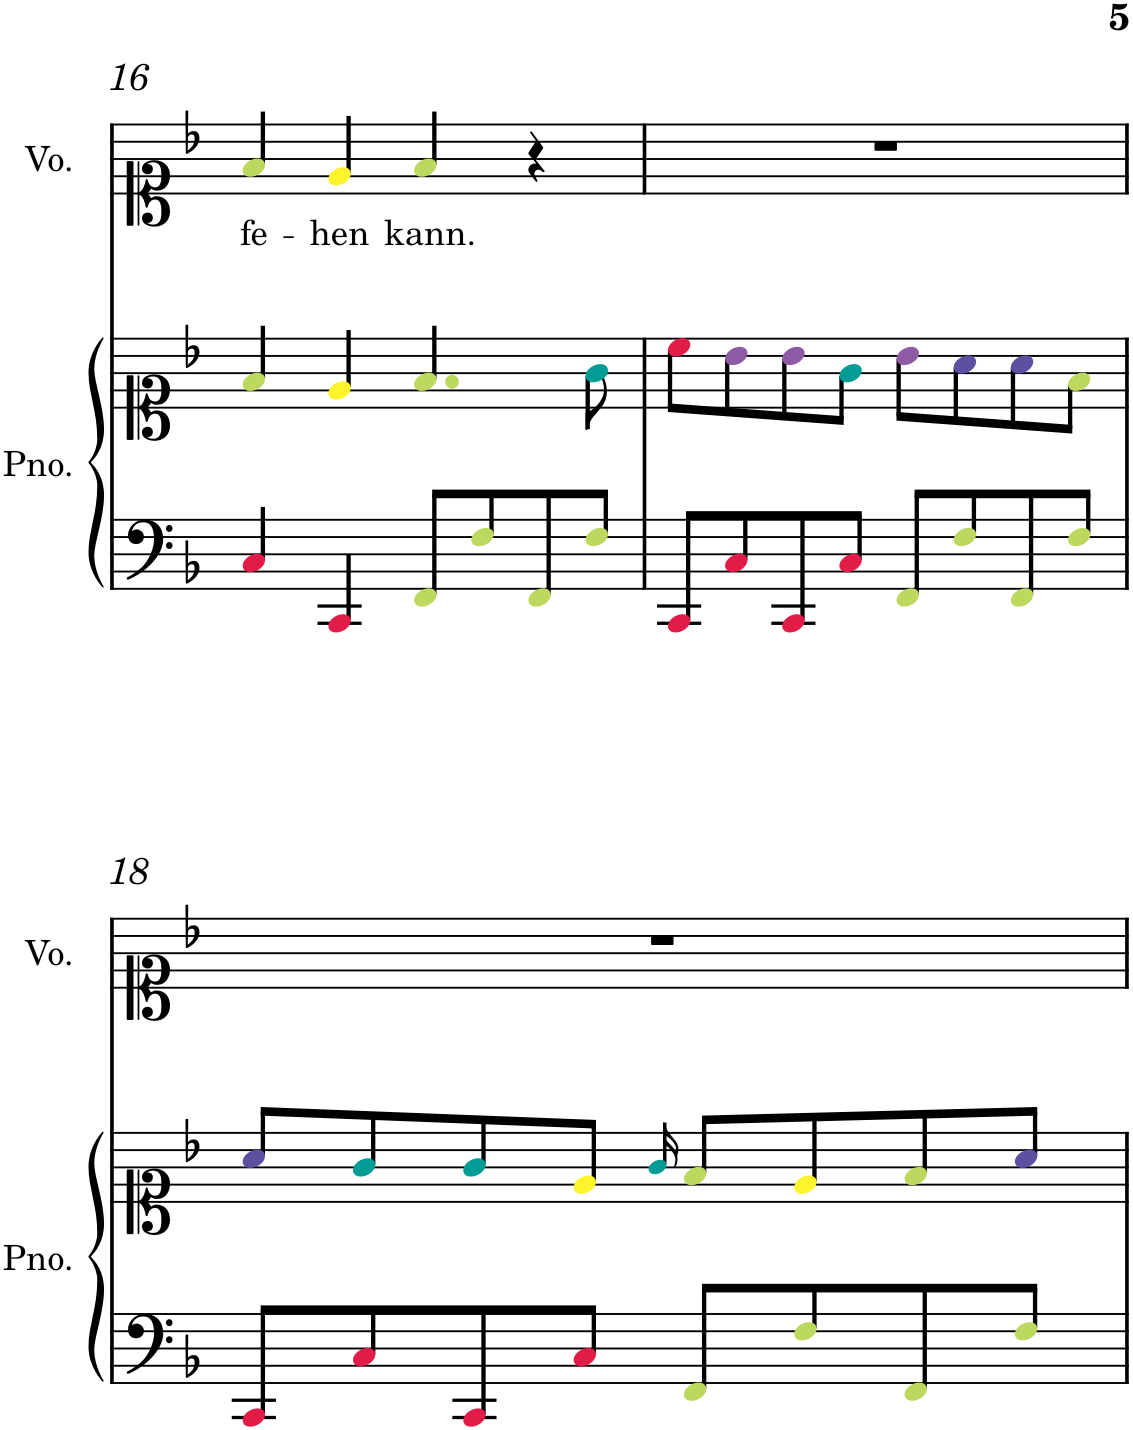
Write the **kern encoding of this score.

**kern	**kern	**kern	**text
*part2	*part2	*part1	*part1
*staff3	*staff2	*staff1	*staff1
*I"Piano	*	*I"Voice	*
*I'Pno.	*	*I'Vo.	*
!!LO:PB:g=z
*clefF4	*clefC1	*clefC1	*
*k[b-]	*k[b-]	*k[b-]	*
*M4/4	*M4/4	*M4/4	*
*met(c)	*met(c)	*met(c)	*
=16	=16	=16	=16
!	!	!	!LO:LY:b
4Ci/	4fj/	4fj/	fe-
!	!	!	!LO:LY:b
4CCi/	4eZ/	4eZ/	-hen
!	!	!	!LO:LY:b
8FFj/L	4.fj/	4fj/	kann.
8Fj/	.	.	.
8FFj/	.	4r	.
8Fj/J	8gV\	.	.
=17	=17	=17	=17
8CCi/L	8cci\L	1r	.
8Ci/	8b-N\	.	.
8CCi/	8b-N\	.	.
8Ci/J	8gV\J	.	.
8FFj/L	8b-N\L	.	.
8Fj/	8al\	.	.
8FFj/	8al\	.	.
8Fj/J	8fj\J	.	.
!!LO:LB:g=z
=18	=18	=18	=18
8CCi/L	8al/L	1r	.
8Ci/	8gV/	.	.
8CCi/	8gV/	.	.
8Ci/J	8eZ/J	.	.
.	16qgV/	.	.
8FFj/L	8fj/L	.	.
8Fj/	8eZ/	.	.
8FFj/	8fj/	.	.
8Fj/J	8al/J	.	.
=	=	=	=
*-	*-	*-	*-
